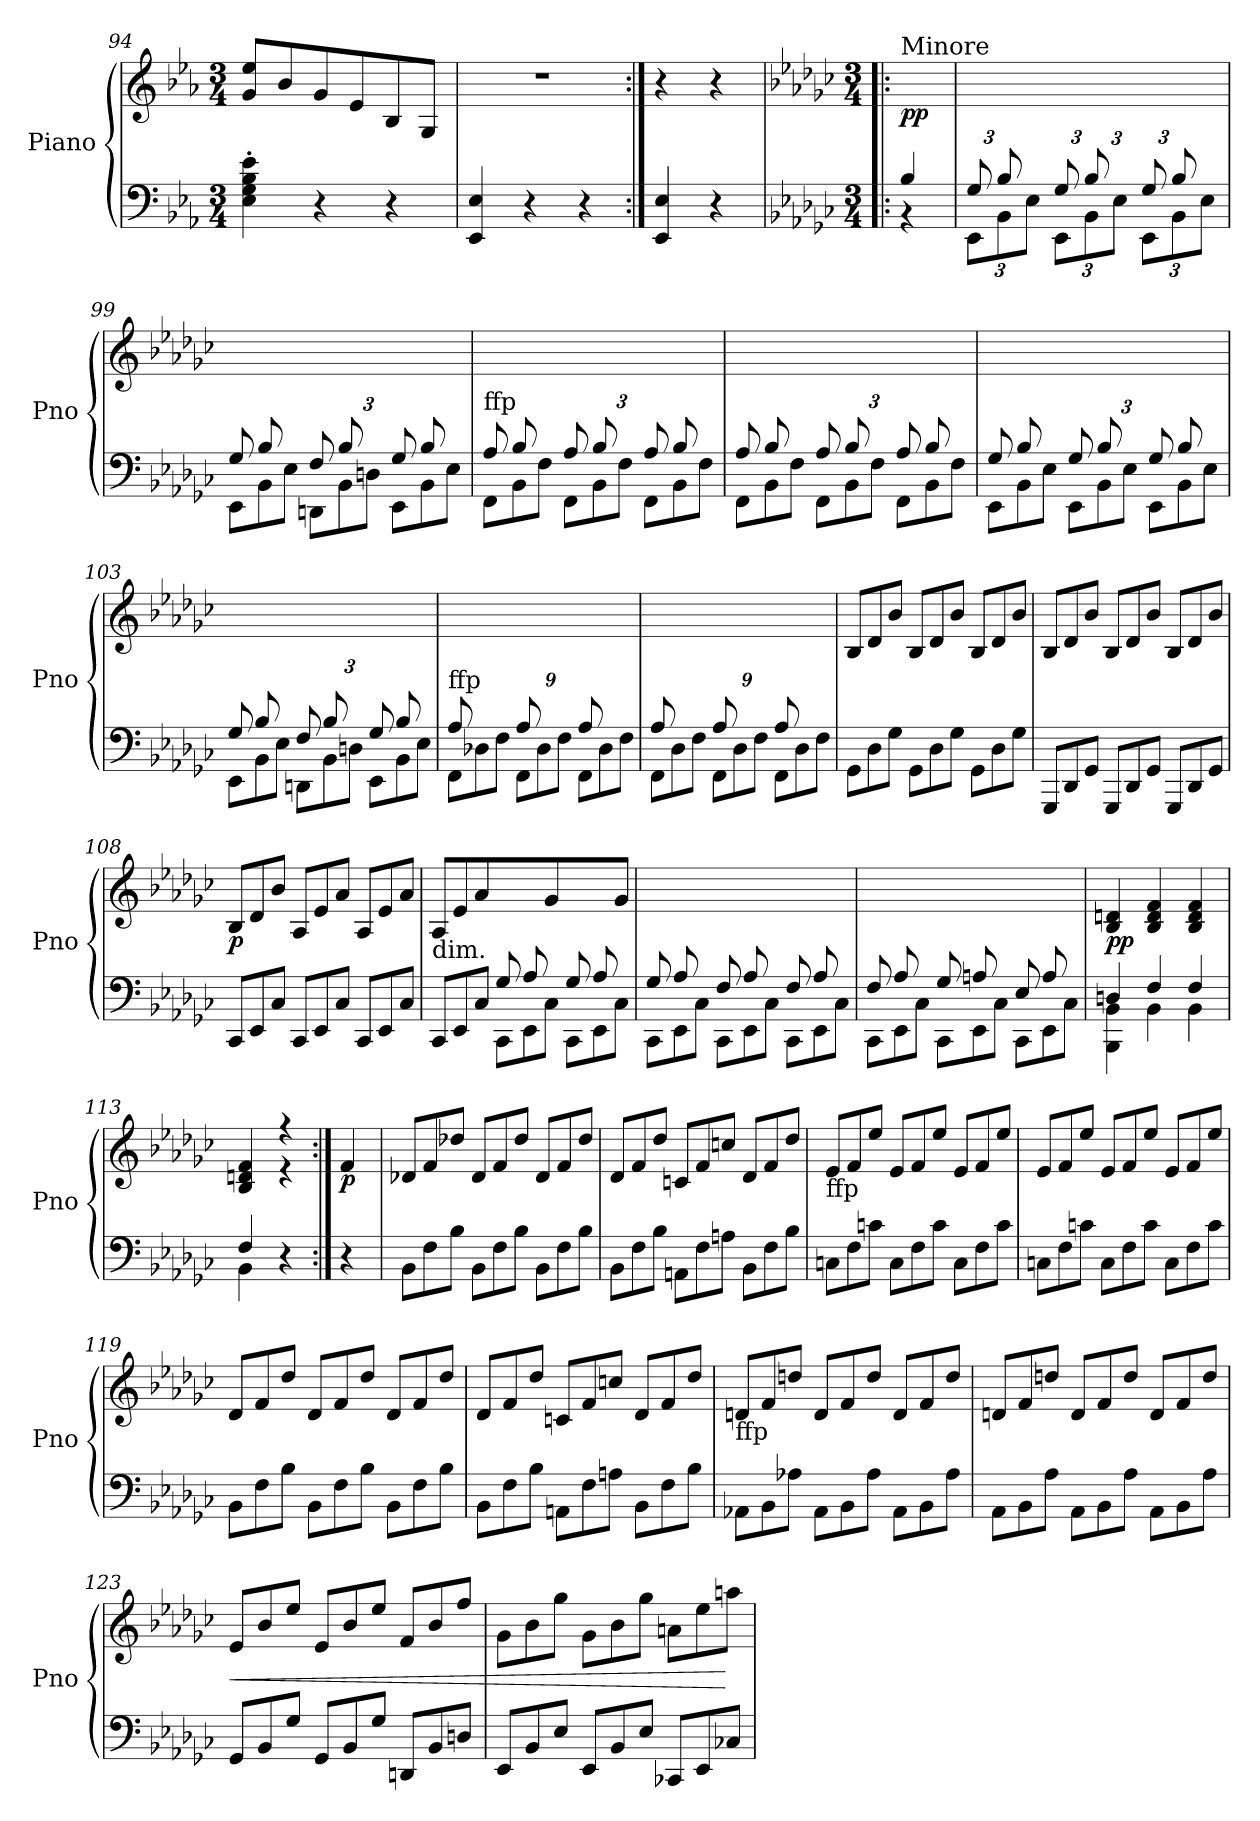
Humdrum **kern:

**kern	**kern	**dynam
*part1	*part1	*part1
*staff2	*staff1	*staff1/2
*I"Piano	*	*
*I'Pno	*	*
!!LO:LB:g=z
*clefF4	*clefG2	*
*k[b-e-a-]	*k[b-e-a-]	*
*E-:	*E-:	*
*M3/4	*M3/4	*
=94	=94	=94
4E-\' 4G\' 4B-\' 4e-\'	8g/ 8ee-/L	.
.	8b-/	.
4r	8g/	.
.	8e-/	.
4r	8B-/	.
.	8G/J	.
=95	=95	=95
4EE-/ 4E-/	2.r	.
4r	.	.
4r	.	.
=96:|!	=96:|!	=96:|!
4EE-/ 4E-/	4r	.
4r	4r	.
=97!|:	=97!|:	=97!|:
*k[b-e-a-d-g-c-]	*k[b-e-a-d-g-c-]	*
*G-:	*G-:	*
*M3/4	*M3/4	*
*^	*	*
!	!	!LO:TX:a:t=Minore	!
!	!	!	!LO:DY:b
4B-/	4rBB	4ryy	pp
=98	=98	=98	=98
*Xbrackettup	*	*	*
12G-/L	12EE-\L	6ryy	.
12B-/	12BB-\	.	.
12ryy	12E-\J	12g-\J	.
12G-/L	12EE-\L	6ryy	.
12B-/	12BB-\	.	.
12ryy	12E-\J	12g-\J	.
12G-/L	12EE-\L	6ryy	.
12B-/	12BB-\	.	.
12ryy	12E-\J	12g-\J	.
=99	=99	=99	=99
*Xtuplet	*	*	*
12G-/L	12EE-\L	6ryy	.
12B-/	12BB-\	.	.
12ryy	12E-\J	12g-\J	.
12F/L	12DDn\L	6ryy	.
12B-/	12BB-\	.	.
12ryy	12Dn\J	12f\J	.
12G-/L	12EE-\L	6ryy	.
12B-/	12BB-\	.	.
12ryy	12E-\J	12g-\J	.
!!LO:LB:g=z
=100	=100	=100	=100
!	!	!LO:TX:b:t=ffp	!
12A-/L	12FF\L	6ryy	.
12B-/	12BB-\	.	.
12ryy	12F\J	12a-\J	.
12A-/L	12FF\L	6ryy	.
12B-/	12BB-\	.	.
12ryy	12F\J	12a-\J	.
12A-/L	12FF\L	6ryy	.
12B-/	12BB-\	.	.
12ryy	12F\J	12a-\J	.
=101	=101	=101	=101
12A-/L	12FF\L	6ryy	.
12B-/	12BB-\	.	.
12ryy	12F\J	12a-\J	.
12A-/L	12FF\L	6ryy	.
12B-/	12BB-\	.	.
12ryy	12F\J	12a-\J	.
12A-/L	12FF\L	6ryy	.
12B-/	12BB-\	.	.
12ryy	12F\J	12a-\J	.
=102	=102	=102	=102
12G-/L	12EE-\L	6ryy	.
12B-/	12BB-\	.	.
12ryy	12E-\J	12g-\J	.
12G-/L	12EE-\L	6ryy	.
12B-/	12BB-\	.	.
12ryy	12E-\J	12g-\J	.
12G-/L	12EE-\L	6ryy	.
12B-/	12BB-\	.	.
12ryy	12E-\J	12g-\J	.
=103	=103	=103	=103
12G-/L	12EE-\L	6ryy	.
12B-/	12BB-\	.	.
12ryy	12E-\J	12g-\J	.
12F/L	12DDn\L	6ryy	.
12B-/	12BB-\	.	.
12ryy	12Dn\J	12f\J	.
12G-/L	12EE-\L	6ryy	.
12B-/	12BB-\	.	.
12ryy	12E-\J	12g-\J	.
!!LO:LB:g=z
=104	=104	=104	=104
!	!	!LO:TX:b:t=ffp	!
12A-/L	12FF\L	12ryy	.
6ryy	12D-X\	12d-\	.
.	12F\J	12a-\J	.
12A-/L	12FF\L	12ryy	.
6ryy	12D-\	12d-\	.
.	12F\J	12a-\J	.
12A-/L	12FF\L	12ryy	.
6ryy	12D-\	12d-\	.
.	12F\J	12a-\J	.
=105	=105	=105	=105
12A-/L	12FF\L	12ryy	.
6ryy	12D-\	12d-\	.
.	12F\J	12a-\J	.
12A-/L	12FF\L	12ryy	.
6ryy	12D-\	12d-\	.
.	12F\J	12a-\J	.
12A-/L	12FF\L	12ryy	.
6ryy	12D-\	12d-\	.
.	12F\J	12a-\J	.
*v	*v	*	*
=106	=106	=106
*	*Xtuplet	*
12GG-\L	12B-/L	.
12D-\	12d-/	.
12G-\J	12b-/J	.
12GG-\L	12B-/L	.
12D-\	12d-/	.
12G-\J	12b-/J	.
12GG-\L	12B-/L	.
12D-\	12d-/	.
12G-\J	12b-/J	.
=107	=107	=107
12GGG-/L	12B-/L	.
12DD-/	12d-/	.
12GG-/J	12b-/J	.
12GGG-/L	12B-/L	.
12DD-/	12d-/	.
12GG-/J	12b-/J	.
12GGG-/L	12B-/L	.
12DD-/	12d-/	.
12GG-/J	12b-/J	.
!!LO:LB:g=z
=108	=108	=108
!	!	!LO:DY:b
12CC-/L	12B-/L	p
12EE-/	12d-/	.
12C-/J	12b-/J	.
12CC-/L	12A-/L	.
12EE-/	12e-/	.
12C-/J	12a-/J	.
12CC-/L	12A-/L	.
12EE-/	12e-/	.
12C-/J	12a-/J	.
=109	=109	=109
*^	*	*
!	!	!LO:TX:b:t=dim.	!
4ryy	12CC-/L	12A-/L	.
.	12EE-/	12e-/	.
.	12C-/J	12a-/J	.
12G-/L	12CC-\L	6ryy	.
12A-/	12EE-\	.	.
12ryy	12C-\J	12g-\J	.
12G-/L	12CC-\L	6ryy	.
12A-/	12EE-\	.	.
12ryy	12C-\J	12g-\J	.
=110	=110	=110	=110
12G-/L	12CC-\L	6ryy	.
12A-/	12EE-\	.	.
12ryy	12C-\J	12g-\J	.
12F/L	12CC-\L	6ryy	.
12A-/	12EE-\	.	.
12ryy	12C-\J	12f\J	.
12F/L	12CC-\L	6ryy	.
12A-/	12EE-\	.	.
12ryy	12C-\J	12f\J	.
=111	=111	=111	=111
12F/L	12CC-\L	6ryy	.
12A-/	12EE-\	.	.
12ryy	12C-\J	12f\J	.
12G-/L	12CC-\L	6ryy	.
12An/	12EE-\	.	.
12ryy	12C-\J	12g-\J	.
12E-/L	12CC-\L	6ryy	.
12A/	12EE-\	.	.
12ryy	12C-\J	12e-\J	.
!!LO:LB:g=z
=112	=112	=112	=112
!	!	!	!LO:DY:b
4Dn/	4BBB-\ 4BB-\	4B-/ 4dn/	pp
4F/	4BB-\	4B-/ 4d/ 4f/	.
4F/	4BB-\	4B-/ 4d/ 4f/	.
=113	=113	=113	=113
*	*	*^	*
4F/	4BB-\	4B-/ 4dn/ 4f/	4ryy	.
4ryy	4r	4r	4r	.
=114:|!	=114:|!	=114:|!	=114:|!	=114:|!
!	!	!	!	!LO:DY:b
*v	*v	*	*	*
*	*v	*v	*
4r	4f/	p
=115	=115	=115
12BB-\L	12d-X/L	.
12F\	12f/	.
12B-\J	12dd-X/J	.
12BB-\L	12d-/L	.
12F\	12f/	.
12B-\J	12dd-/J	.
12BB-\L	12d-/L	.
12F\	12f/	.
12B-\J	12dd-/J	.
=116	=116	=116
12BB-\L	12d-/L	.
12F\	12f/	.
12B-\J	12dd-/J	.
12AAn\L	12cn/L	.
12F\	12f/	.
12An\J	12ccn/J	.
12BB-\L	12d-/L	.
12F\	12f/	.
12B-\J	12dd-/J	.
=117	=117	=117
!	!LO:TX:b:t=ffp	!
12Cn\L	12e-/L	.
12F\	12f/	.
12cn\J	12ee-/J	.
12C\L	12e-/L	.
12F\	12f/	.
12c\J	12ee-/J	.
12C\L	12e-/L	.
12F\	12f/	.
12c\J	12ee-/J	.
!!LO:PB:g=z
=118	=118	=118
12Cn\L	12e-/L	.
12F\	12f/	.
12cn\J	12ee-/J	.
12C\L	12e-/L	.
12F\	12f/	.
12c\J	12ee-/J	.
12C\L	12e-/L	.
12F\	12f/	.
12c\J	12ee-/J	.
=119	=119	=119
12BB-\L	12d-/L	.
12F\	12f/	.
12B-\J	12dd-/J	.
12BB-\L	12d-/L	.
12F\	12f/	.
12B-\J	12dd-/J	.
12BB-\L	12d-/L	.
12F\	12f/	.
12B-\J	12dd-/J	.
=120	=120	=120
12BB-\L	12d-/L	.
12F\	12f/	.
12B-\J	12dd-/J	.
12AAn\L	12cn/L	.
12F\	12f/	.
12An\J	12ccn/J	.
12BB-\L	12d-/L	.
12F\	12f/	.
12B-\J	12dd-/J	.
=121	=121	=121
!	!LO:TX:b:t=ffp	!
12AA-X\L	12dn/L	.
12BB-\	12f/	.
12A-X\J	12ddn/J	.
12AA-\L	12d/L	.
12BB-\	12f/	.
12A-\J	12dd/J	.
12AA-\L	12d/L	.
12BB-\	12f/	.
12A-\J	12dd/J	.
!!LO:LB:g=z
=122	=122	=122
12AA-\L	12dn/L	.
12BB-\	12f/	.
12A-\J	12ddn/J	.
12AA-\L	12d/L	.
12BB-\	12f/	.
12A-\J	12dd/J	.
12AA-\L	12d/L	.
12BB-\	12f/	.
12A-\J	12dd/J	.
=123	=123	=123
!	!	!LO:HP:b
12GG-/L	12e-/L	<
12BB-/	12b-/	.
12G-/J	12ee-/J	.
12GG-/L	12e-/L	.
12BB-/	12b-/	.
12G-/J	12ee-/J	.
12DDn/L	12f/L	.
12BB-/	12b-/	.
12Dn/J	12ff/J	.
=124	=124	=124
12EE-/L	12g-\L	.
12BB-/	12b-\	.
12E-/J	12gg-\J	.
12EE-/L	12g-\L	.
12BB-/	12b-\	.
12E-/J	12gg-\J	.
12CC-X/L	12an\L	.
12EE-/	12ee-\	.
12C-X/J	12aan\J	[
=	=	=
*-	*-	*-
